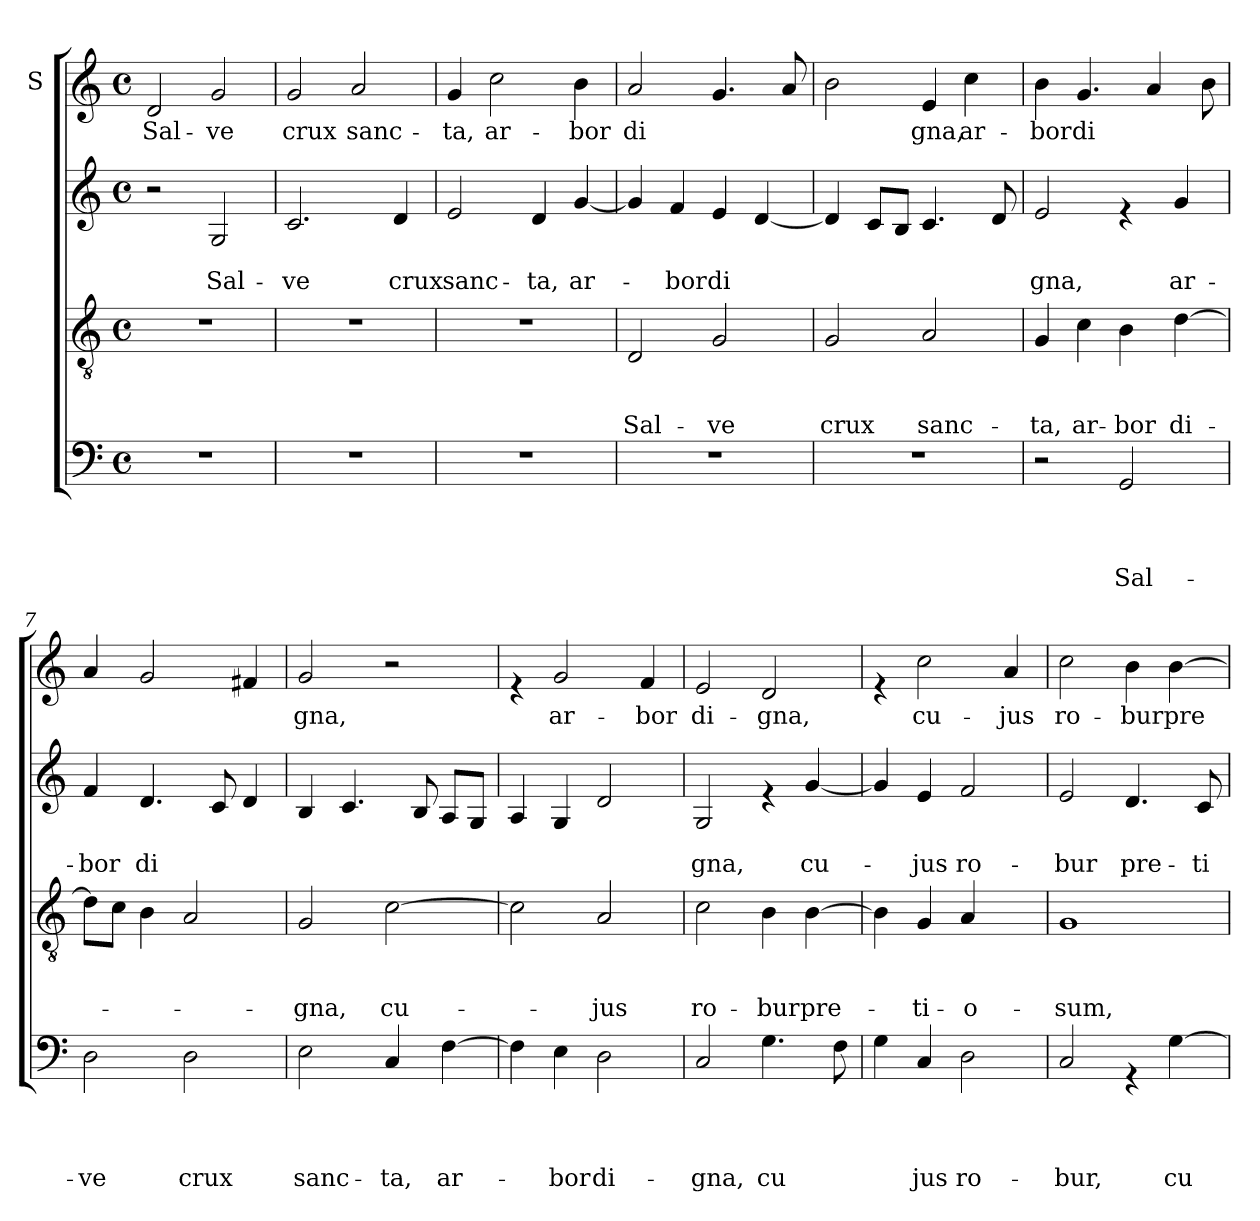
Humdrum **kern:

**kern	**text	**text	**text	**text	**kern	**text	**text	**text	**kern	**text	**text	**kern	**text
*part4	*part4	*part4	*part4	*part4	*part3	*part3	*part3	*part3	*part2	*part2	*part2	*part1	*part1
*staff4	*staff4	*staff4	*staff4	*staff4	*staff3	*staff3	*staff3	*staff3	*staff2	*staff2	*staff2	*staff1	*staff1
*	*	*	*	*	*	*	*	*	*	*	*	*I"S	*
*clefF4	*	*	*	*	*clefGv2	*	*	*	*clefG2	*	*	*clefG2	*
*k[]	*	*	*	*	*k[]	*	*	*	*k[]	*	*	*k[]	*
*C:	*	*	*	*	*C:	*	*	*	*C:	*	*	*C:	*
*M4/4	*	*	*	*	*M4/4	*	*	*	*M4/4	*	*	*M4/4	*
*met(c)	*	*	*	*	*met(c)	*	*	*	*met(c)	*	*	*met(c)	*
=1	=1	=1	=1	=1	=1	=1	=1	=1	=1	=1	=1	=1	=1
!	!	!	!	!	!	!	!	!	!	!	!	!	!LO:LY:b
1r	.	.	.	.	1r	.	.	.	2r	.	.	2d/	Sal-
!	!	!	!	!	!	!	!	!	!	!	!LO:LY:b	!	!LO:LY:b
.	.	.	.	.	.	.	.	.	2G/	.	Sal-	2g/	-ve
=2	=2	=2	=2	=2	=2	=2	=2	=2	=2	=2	=2	=2	=2
!	!	!	!	!	!	!	!	!	!	!	!LO:LY:b	!	!LO:LY:b
1r	.	.	.	.	1r	.	.	.	2.c/	.	-ve	2g/	crux
!	!	!	!	!	!	!	!	!	!	!	!	!	!LO:LY:b
.	.	.	.	.	.	.	.	.	.	.	.	2a/	sanc-
!	!	!	!	!	!	!	!	!	!	!	!LO:LY:b	!	!
.	.	.	.	.	.	.	.	.	4d/	.	crux	.	.
=3	=3	=3	=3	=3	=3	=3	=3	=3	=3	=3	=3	=3	=3
!	!	!	!	!	!	!	!	!	!	!	!LO:LY:b	!	!LO:LY:b
1r	.	.	.	.	1r	.	.	.	2e/	.	sanc-	4g/	-ta,
!	!	!	!	!	!	!	!	!	!	!	!	!	!LO:LY:b
.	.	.	.	.	.	.	.	.	.	.	.	2cc\	ar-
!	!	!	!	!	!	!	!	!	!	!	!LO:LY:b	!	!
.	.	.	.	.	.	.	.	.	4d/	.	-ta,	.	.
!	!	!	!	!	!	!	!	!	!	!	!LO:LY:b	!	!LO:LY:b
.	.	.	.	.	.	.	.	.	[<4g/	.	ar-	4b\	-bor
=4	=4	=4	=4	=4	=4	=4	=4	=4	=4	=4	=4	=4	=4
!	!	!	!	!	!	!	!	!LO:LY:b	!	!	!	!	!LO:LY:b
1r	.	.	.	.	2D/	.	.	Sal-	4g/]	.	.	2a/	di
!	!	!	!	!	!	!	!	!	!	!	!LO:LY:b	!	!
.	.	.	.	.	.	.	.	.	4f/	.	-bor	.	.
!	!	!	!	!	!	!	!	!LO:LY:b	!	!	!LO:LY:b	!	!
.	.	.	.	.	2G/	.	.	-ve	4e/	.	di	4.g/	.
.	.	.	.	.	.	.	.	.	[<4d/	.	.	.	.
.	.	.	.	.	.	.	.	.	.	.	.	8a/	.
=5	=5	=5	=5	=5	=5	=5	=5	=5	=5	=5	=5	=5	=5
!	!	!	!	!	!	!	!	!LO:LY:b	!	!	!	!	!
1r	.	.	.	.	2G/	.	.	crux	4d/]	.	.	2b\	.
.	.	.	.	.	.	.	.	.	8c/L	.	.	.	.
.	.	.	.	.	.	.	.	.	8B/J	.	.	.	.
!	!	!	!	!	!	!	!	!LO:LY:b	!	!	!	!	!LO:LY:b
.	.	.	.	.	2A/	.	.	sanc-	4.c/	.	.	4e/	gna,
!	!	!	!	!	!	!	!	!	!	!	!	!	!LO:LY:b
.	.	.	.	.	.	.	.	.	.	.	.	4cc\	ar-
.	.	.	.	.	.	.	.	.	8d/	.	.	.	.
!!LO:LB:g=z
=6	=6	=6	=6	=6	=6	=6	=6	=6	=6	=6	=6	=6	=6
!	!	!	!	!	!	!	!	!LO:LY:b	!	!	!LO:LY:b	!	!LO:LY:b
2r	.	.	.	.	4G/	.	.	-ta,	2e/	.	gna,	4b\	-bor
!	!	!	!	!	!	!	!	!LO:LY:b	!	!	!	!	!LO:LY:b
.	.	.	.	.	4c\	.	.	ar-	.	.	.	4.g/	di
!	!	!	!	!LO:LY:b	!	!	!	!LO:LY:b	!	!	!	!	!
2GG/	.	.	.	Sal-	4B\	.	.	-bor	4re	.	.	.	.
.	.	.	.	.	.	.	.	.	.	.	.	4a/	.
!	!	!	!	!	!	!	!	!LO:LY:b	!	!	!LO:LY:b	!	!
.	.	.	.	.	[>4d\	.	.	di-	4g/	.	ar-	.	.
.	.	.	.	.	.	.	.	.	.	.	.	8b\	.
=7	=7	=7	=7	=7	=7	=7	=7	=7	=7	=7	=7	=7	=7
!	!	!	!	!LO:LY:b	!	!	!	!	!	!	!LO:LY:b	!	!
2D\	.	.	.	-ve	8d\L]	.	.	.	4f/	.	-bor	4a/	.
.	.	.	.	.	8c\J	.	.	.	.	.	.	.	.
!	!	!	!	!	!	!	!	!	!	!	!LO:LY:b	!	!
.	.	.	.	.	4B\	.	.	.	4.d/	.	di	2g/	.
!	!	!	!	!LO:LY:b	!	!	!	!	!	!	!	!	!
2D\	.	.	.	crux	2A/	.	.	.	.	.	.	.	.
.	.	.	.	.	.	.	.	.	8c/	.	.	.	.
.	.	.	.	.	.	.	.	.	4d/	.	.	4f#X/	.
=8	=8	=8	=8	=8	=8	=8	=8	=8	=8	=8	=8	=8	=8
!	!	!	!	!LO:LY:b	!	!	!	!LO:LY:b	!	!	!	!	!LO:LY:b
2E\	.	.	.	sanc-	2G/	.	.	-gna,	4B/	.	.	2g/	gna,
.	.	.	.	.	.	.	.	.	4.c/	.	.	.	.
!	!	!	!	!LO:LY:b	!	!	!	!LO:LY:b	!	!	!	!	!
4C/	.	.	.	-ta,	[>2c\	.	.	cu-	.	.	.	2r	.
.	.	.	.	.	.	.	.	.	8B/	.	.	.	.
!	!	!	!	!LO:LY:b	!	!	!	!	!	!	!	!	!
[>4F\	.	.	.	ar-	.	.	.	.	8A/L	.	.	.	.
.	.	.	.	.	.	.	.	.	8G/J	.	.	.	.
=9	=9	=9	=9	=9	=9	=9	=9	=9	=9	=9	=9	=9	=9
4F\]	.	.	.	.	2c\]	.	.	.	4A/	.	.	4re	.
!	!	!	!	!LO:LY:b	!	!	!	!	!	!	!	!	!LO:LY:b
4E\	.	.	.	-bor	.	.	.	.	4G/	.	.	2g/	ar-
!	!	!	!	!LO:LY:b	!	!	!	!LO:LY:b	!	!	!	!	!
2D\	.	.	.	di-	2A/	.	.	-jus	2d/	.	.	.	.
!	!	!	!	!	!	!	!	!	!	!	!	!	!LO:LY:b
.	.	.	.	.	.	.	.	.	.	.	.	4f/	-bor
=10	=10	=10	=10	=10	=10	=10	=10	=10	=10	=10	=10	=10	=10
!	!	!	!	!LO:LY:b	!	!	!	!LO:LY:b	!	!	!LO:LY:b	!	!LO:LY:b
2C/	.	.	.	-gna,	2c\	.	.	ro-	2G/	.	gna,	2e/	di-
!	!	!	!	!LO:LY:b	!	!	!	!LO:LY:b	!	!	!	!	!LO:LY:b
4.G\	.	.	.	cu	4B\	.	.	-bur	4re	.	.	2d/	-gna,
!	!	!	!	!	!	!	!	!LO:LY:b	!	!	!LO:LY:b	!	!
.	.	.	.	.	[>4B\	.	.	pre-	[<4g/	.	cu-	.	.
8F\	.	.	.	.	.	.	.	.	.	.	.	.	.
!!LO:LB:g=z
=11	=11	=11	=11	=11	=11	=11	=11	=11	=11	=11	=11	=11	=11
4G\	.	.	.	.	4B\]	.	.	.	4g/]	.	.	4re	.
!	!	!	!	!LO:LY:b	!	!	!	!LO:LY:b	!	!	!LO:LY:b	!	!LO:LY:b
4C/	.	.	.	jus	4G/	.	.	-ti-	4e/	.	-jus	2cc\	cu-
!	!	!	!	!LO:LY:b	!	!	!	!LO:LY:b	!	!	!LO:LY:b	!	!
2D\	.	.	.	ro-	4A/	.	.	-o-	2f/	.	ro-	.	.
!	!	!	!	!	!	!	!	!	!	!	!	!	!LO:LY:b
.	.	.	.	.	4ryy	.	.	.	.	.	.	4a/	-jus
=12	=12	=12	=12	=12	=12	=12	=12	=12	=12	=12	=12	=12	=12
!	!	!	!	!LO:LY:b	!	!	!	!LO:LY:b	!	!	!LO:LY:b	!	!LO:LY:b
2C/	.	.	.	-bur,	1G	.	.	-sum,	2e/	.	-bur	2cc\	ro-
!	!	!	!	!	!	!	!	!	!	!	!LO:LY:b	!	!LO:LY:b
4rGG	.	.	.	.	.	.	.	.	4.d/	.	pre-	4b\	-bur
!	!	!	!	!LO:LY:b	!	!	!	!	!	!	!	!	!LO:LY:b
[>4G\	.	.	.	cu-	.	.	.	.	.	.	.	[>4b\	pre-
!	!	!	!	!	!	!	!	!	!	!	!LO:LY:b	!	!
.	.	.	.	.	.	.	.	.	8c/	.	-ti-	.	.
=	=	=	=	=	=	=	=	=	=	=	=	=	=
*-	*-	*-	*-	*-	*-	*-	*-	*-	*-	*-	*-	*-	*-
